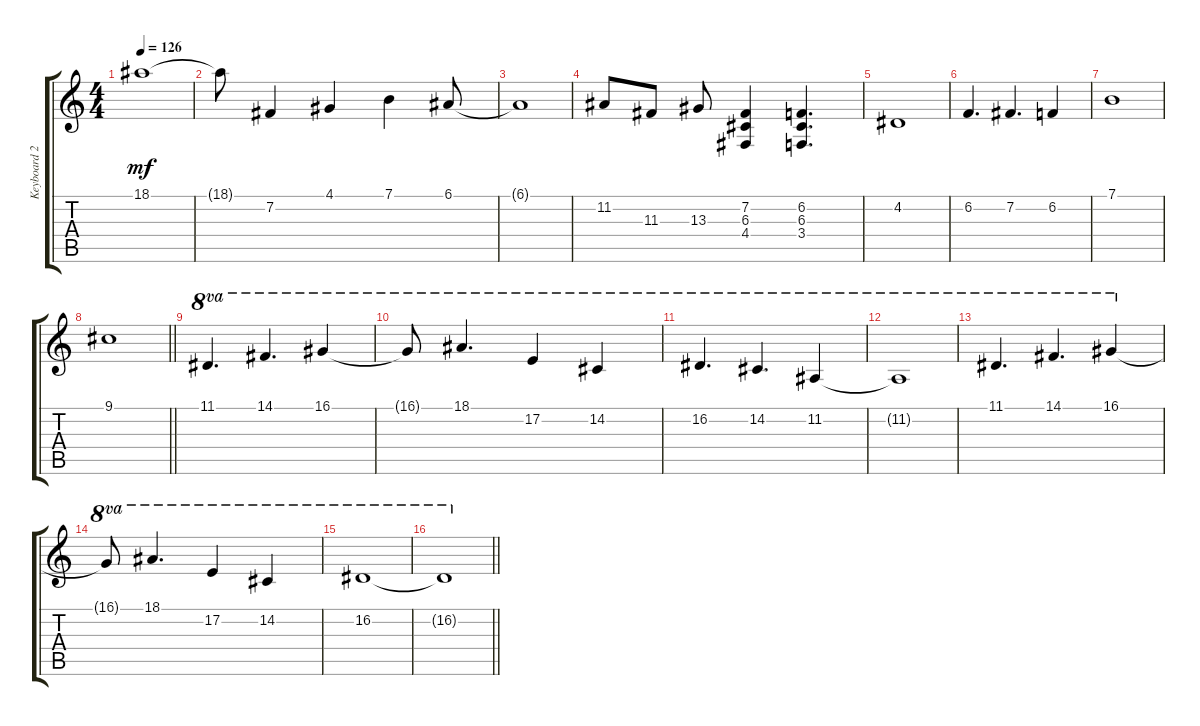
\track ("Keyboard 2" "Keyboard 2") {instrument stringensemble1}
\staff {score tabs}
\tuning (E4 B3 G3 D3 A2 E2) {hide}
\ts (4 4)
\tempo 126
\clef g2
\ks c
18.1.1{dy mf} |
18.1{t}.8 7.2.4 4.1.4 7.1.4 6.1.8 |
6.1{t}.1 |
11.2.8 11.3.8 13.3.8 (7.2 6.3 4.4).4 (6.2 6.3 3.4).4{d} |
4.2.1 |
6.2.4{d} 7.2.4{d} 6.2.4 |
7.1.1 |
\barLineRight lightlight
9.1.1 |
11.1.4{d ot 8va} 14.1.4{d ot 8va} 16.1.4{ot 8va} |
16.1{t}.8{ot 8va} 18.1.4{d ot 8va} 17.2.4{ot 8va} 14.2.4{ot 8va} |
16.2.4{d ot 8va} 14.2.4{d ot 8va} 11.2.4{ot 8va} |
11.2{t}.1{ot 8va} |
11.1.4{d ot 8va} 14.1.4{d ot 8va} 16.1.4{ot 8va} |
16.1{t}.8{ot 8va} 18.1.4{d ot 8va} 17.2.4{ot 8va} 14.2.4{ot 8va} |
16.2.1{ot 8va} |
\barLineRight lightlight
16.2{t}.1{ot 8va}
